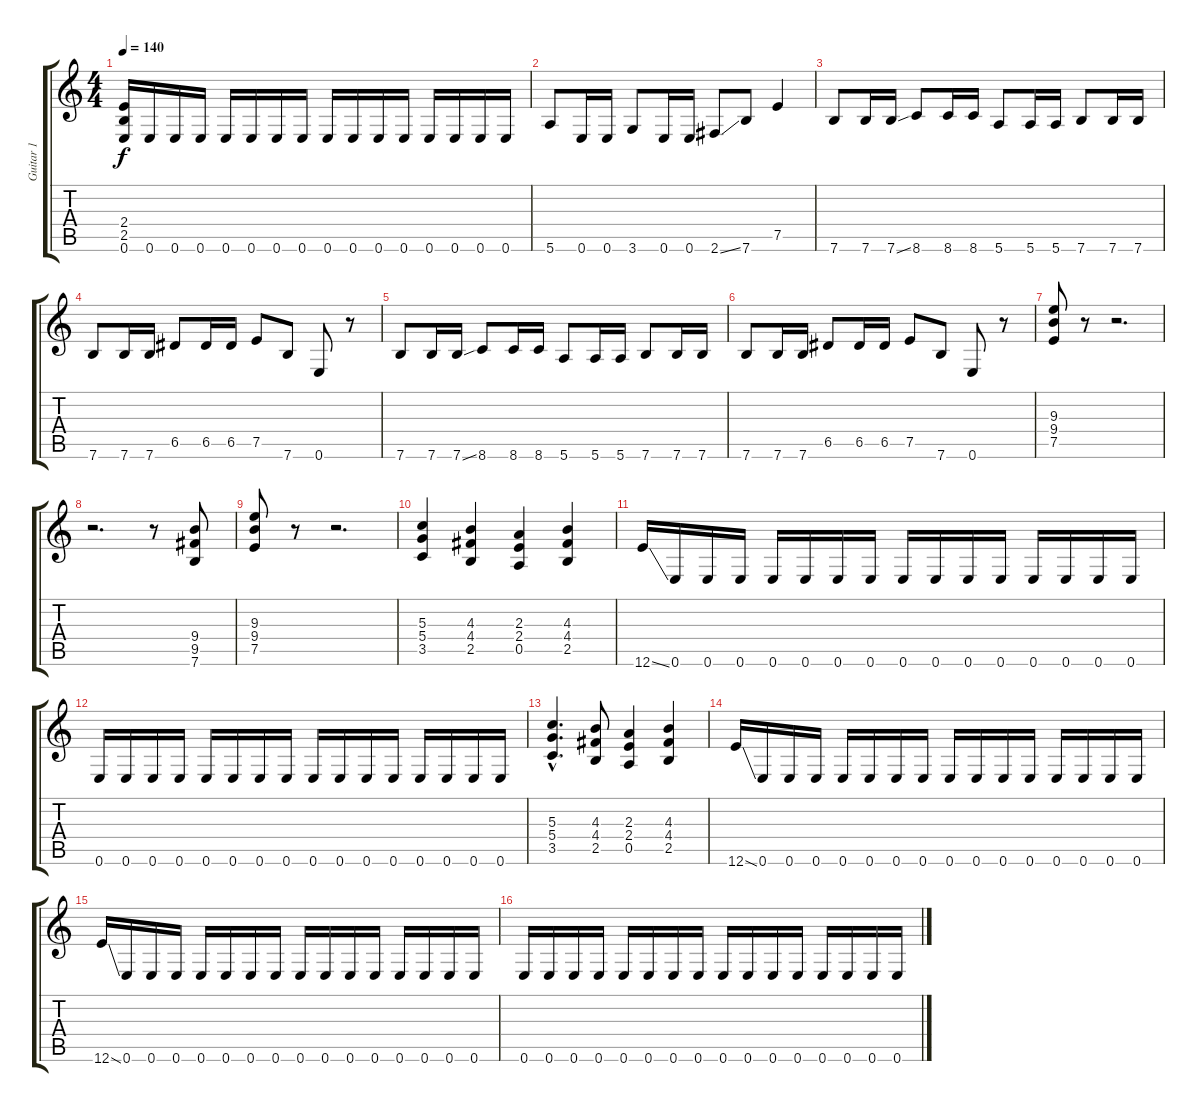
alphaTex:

\track ("Guitar 1" "Guitar 1") {instrument distortionguitar}
\staff {score tabs}
\tuning (E4 B3 G3 D3 A2 E2) {hide}
\ts (4 4)
\tempo 140
\clef g2
\ks c
(2.4 2.5 0.6).16{dy f} 0.6.16 0.6.16 0.6.16 0.6.16 0.6.16 0.6.16 0.6.16 0.6.16 0.6.16 0.6.16 0.6.16 0.6.16 0.6.16 0.6.16 0.6.16 |
5.6.8 0.6.16 0.6.16 3.6.8 0.6.16 0.6.16 2.6{ss}.8 7.6.8 7.5.4 |
7.6.8 7.6.16 7.6{ss}.16 8.6.8 8.6.16 8.6.16 5.6.8 5.6.16 5.6.16 7.6.8 7.6.16 7.6.16 |
7.6.8 7.6.16 7.6.16 6.5.8 6.5.16 6.5.16 7.5.8 7.6.8 0.6.8 r.8 |
7.6.8 7.6.16 7.6{ss}.16 8.6.8 8.6.16 8.6.16 5.6.8 5.6.16 5.6.16 7.6.8 7.6.16 7.6.16 |
7.6.8 7.6.16 7.6.16 6.5.8 6.5.16 6.5.16 7.5.8 7.6.8 0.6.8 r.8 |
(9.3 9.4 7.5).8 r.8 r.2{d} |
r.2{d} r.8 (9.4 9.5 7.6).8 |
(9.3 9.4 7.5).8 r.8 r.2{d} |
(5.3 5.4 3.5).4 (4.3 4.4 2.5).4 (2.3 2.4 0.5).4 (4.3 4.4 2.5).4 |
12.6{ss}.16 0.6.16 0.6.16 0.6.16 0.6.16 0.6.16 0.6.16 0.6.16 0.6.16 0.6.16 0.6.16 0.6.16 0.6.16 0.6.16 0.6.16 0.6.16 |
0.6.16 0.6.16 0.6.16 0.6.16 0.6.16 0.6.16 0.6.16 0.6.16 0.6.16 0.6.16 0.6.16 0.6.16 0.6.16 0.6.16 0.6.16 0.6.16 |
(5.3{hac} 5.4{hac} 3.5{hac}).4{d} (4.3 4.4 2.5).8 (2.3 2.4 0.5).4 (4.3 4.4 2.5).4 |
12.6{ss}.16 0.6.16 0.6.16 0.6.16 0.6.16 0.6.16 0.6.16 0.6.16 0.6.16 0.6.16 0.6.16 0.6.16 0.6.16 0.6.16 0.6.16 0.6.16 |
12.6{ss}.16 0.6.16 0.6.16 0.6.16 0.6.16 0.6.16 0.6.16 0.6.16 0.6.16 0.6.16 0.6.16 0.6.16 0.6.16 0.6.16 0.6.16 0.6.16 |
0.6.16 0.6.16 0.6.16 0.6.16 0.6.16 0.6.16 0.6.16 0.6.16 0.6.16 0.6.16 0.6.16 0.6.16 0.6.16 0.6.16 0.6.16 0.6.16
